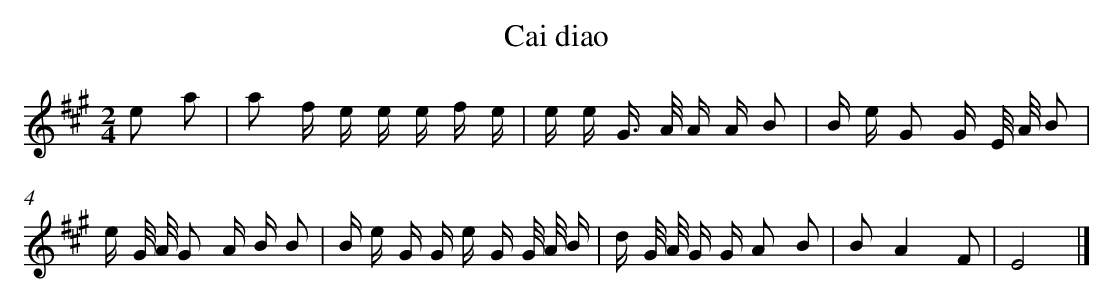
X:1
T: Cai diao
L: 1/16
M: 2/4
K: A
e2 a2 [I:setbarnb 1]|
a2 f e e e f e |
e e G> A A A B2 |
B e G2 G E/ A/ B2 |
e G/ A/ G2 A B B2 |
B e G G e G G/ A/ B |
d G/ A/ G G A2 B2 |
B2A4F2 |
E8 |]
